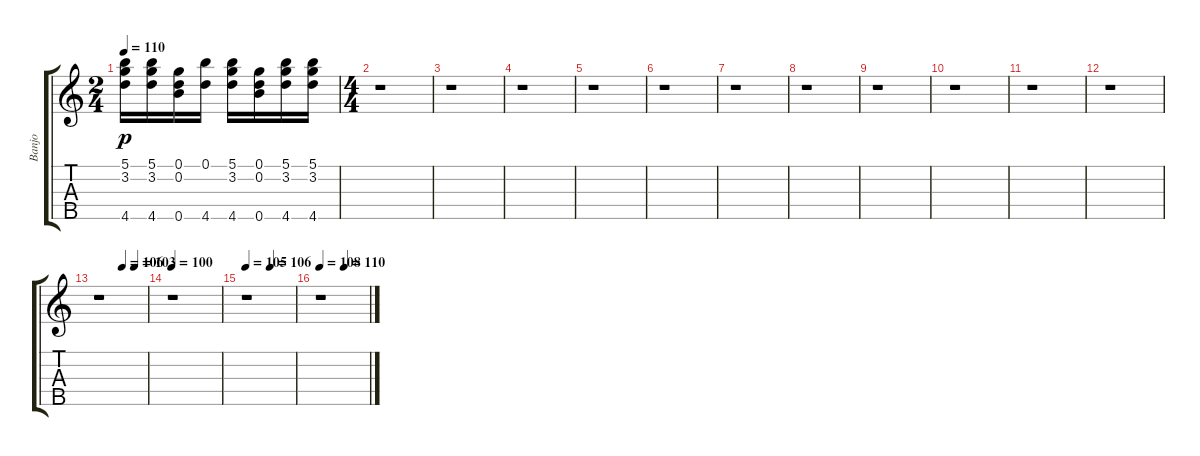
\track ("Banjo   " "Banjo   ") {instrument acousticguitarsteel}
\staff {score tabs}
\tuning (D4 B3 G3 D3 G4) {hide}
\ts (2 4)
\tempo 110
\clef g2
\ks c
(5.1 3.2 4.5).16{dy p} (5.1 3.2 4.5).16 (0.1 0.2 0.5).16 (0.1 4.5).16 (5.1 3.2 4.5).16 (0.1 0.2 0.5).16 (5.1 3.2 4.5).16 (5.1 3.2 4.5).16 |
\ts (4 4)
r.1 |
r.1 |
r.1 |
r.1 |
r.1 |
r.1 |
r.1 |
r.1 |
r.1 |
r.1 |
r.1 |
\tempo (106 0.5)
\tempo (103 0.75)
r.1 |
\tempo 100
r.1 |
\tempo 105
\tempo (106 0.5)
r.1 |
\tempo 108
\tempo (110 0.5)
r.1
